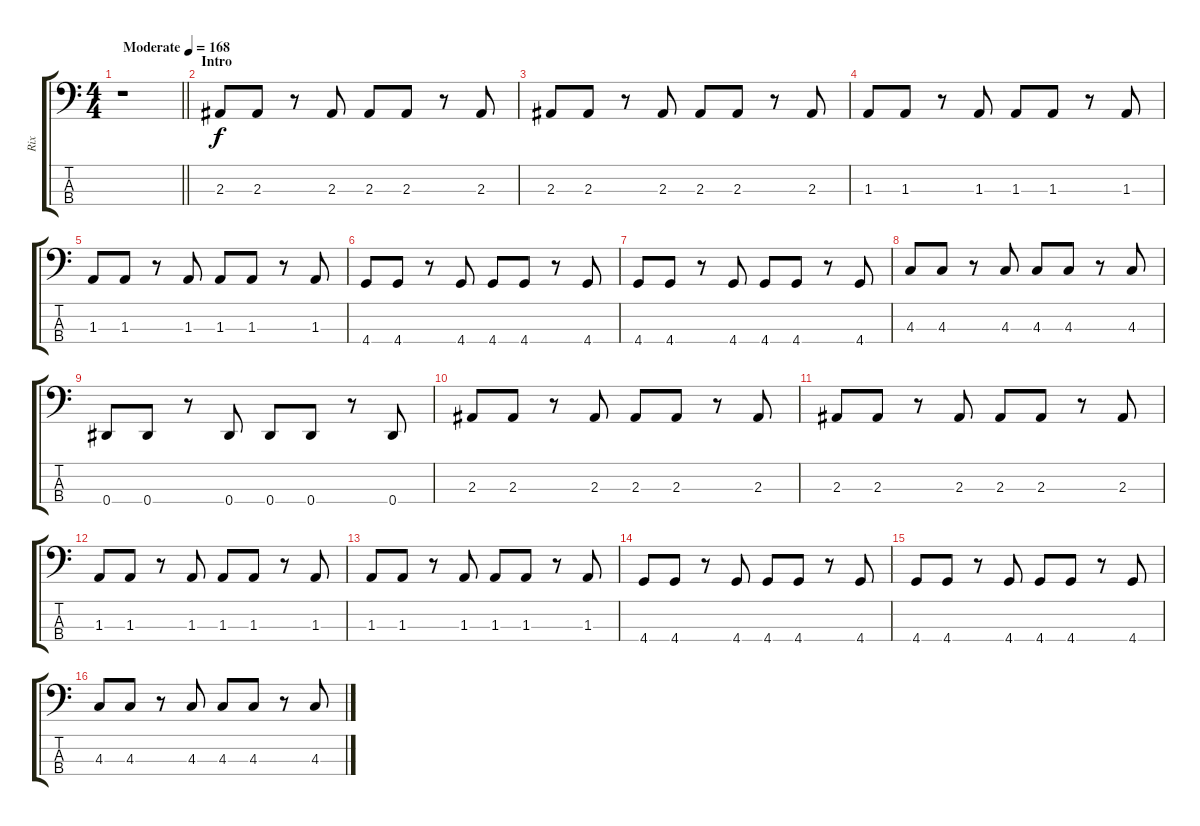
\track ("Rix" "Rix") {instrument electricbasspick}
\staff {score tabs}
\tuning (Gb2 Db2 Ab1 Eb1) {hide}
\ts (4 4)
\tempo (168 "Moderate")
\clef f4
\barLineRight lightlight
\ks c
r.1{dy f instrument electricbasspick} |
\section ("" "Intro")
2.3.8 2.3.8 r.8 2.3.8 2.3.8 2.3.8 r.8 2.3.8 |
2.3.8 2.3.8 r.8 2.3.8 2.3.8 2.3.8 r.8 2.3.8 |
1.3.8 1.3.8 r.8 1.3.8 1.3.8 1.3.8 r.8 1.3.8 |
1.3.8 1.3.8 r.8 1.3.8 1.3.8 1.3.8 r.8 1.3.8 |
4.4.8 4.4.8 r.8 4.4.8 4.4.8 4.4.8 r.8 4.4.8 |
4.4.8 4.4.8 r.8 4.4.8 4.4.8 4.4.8 r.8 4.4.8 |
4.3.8 4.3.8 r.8 4.3.8 4.3.8 4.3.8 r.8 4.3.8 |
0.4.8 0.4.8 r.8 0.4.8 0.4.8 0.4.8 r.8 0.4.8 |
2.3.8 2.3.8 r.8 2.3.8 2.3.8 2.3.8 r.8 2.3.8 |
2.3.8 2.3.8 r.8 2.3.8 2.3.8 2.3.8 r.8 2.3.8 |
1.3.8 1.3.8 r.8 1.3.8 1.3.8 1.3.8 r.8 1.3.8 |
1.3.8 1.3.8 r.8 1.3.8 1.3.8 1.3.8 r.8 1.3.8 |
4.4.8 4.4.8 r.8 4.4.8 4.4.8 4.4.8 r.8 4.4.8 |
4.4.8 4.4.8 r.8 4.4.8 4.4.8 4.4.8 r.8 4.4.8 |
4.3.8 4.3.8 r.8 4.3.8 4.3.8 4.3.8 r.8 4.3.8
